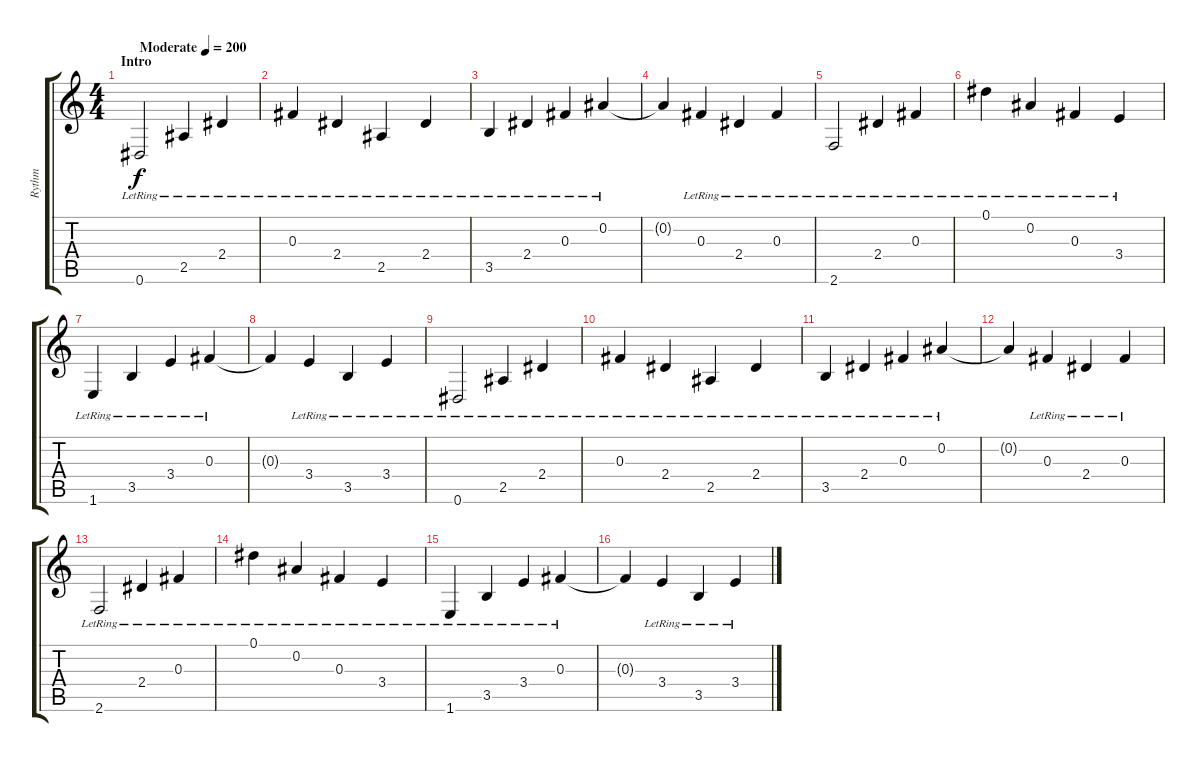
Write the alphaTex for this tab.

\track ("Rythm" "Rythm") {instrument overdrivenguitar}
\staff {score tabs}
\tuning (Eb4 Bb3 Gb3 Db3 Ab2 Eb2) {hide}
\ts (4 4)
\section ("" "Intro")
\tempo (200 "Moderate")
\clef g2
\ks c
0.6{lr}.2{dy f instrument acousticguitarsteel} 2.5{lr}.4 2.4{lr}.4 |
0.3{lr}.4 2.4{lr}.4 2.5{lr}.4 2.4{lr}.4 |
3.5{lr}.4 2.4{lr}.4 0.3{lr}.4 0.2{lr}.4 |
0.2{t}.4 0.3{lr}.4 2.4{lr}.4 0.3{lr}.4 |
2.6{lr}.2 2.4{lr}.4 0.3{lr}.4 |
0.1{lr}.4 0.2{lr}.4 0.3{lr}.4 3.4{lr}.4 |
1.6{lr}.4 3.5{lr}.4 3.4{lr}.4 0.3{lr}.4 |
0.3{t}.4 3.4{lr}.4 3.5{lr}.4 3.4{lr}.4 |
0.6{lr}.2{instrument acousticguitarsteel} 2.5{lr}.4 2.4{lr}.4 |
0.3{lr}.4 2.4{lr}.4 2.5{lr}.4 2.4{lr}.4 |
3.5{lr}.4 2.4{lr}.4 0.3{lr}.4 0.2{lr}.4 |
0.2{t}.4 0.3{lr}.4 2.4{lr}.4 0.3{lr}.4 |
2.6{lr}.2 2.4{lr}.4 0.3{lr}.4 |
0.1{lr}.4 0.2{lr}.4 0.3{lr}.4 3.4{lr}.4 |
1.6{lr}.4 3.5{lr}.4 3.4{lr}.4 0.3{lr}.4 |
0.3{t}.4 3.4{lr}.4 3.5{lr}.4 3.4{lr}.4
